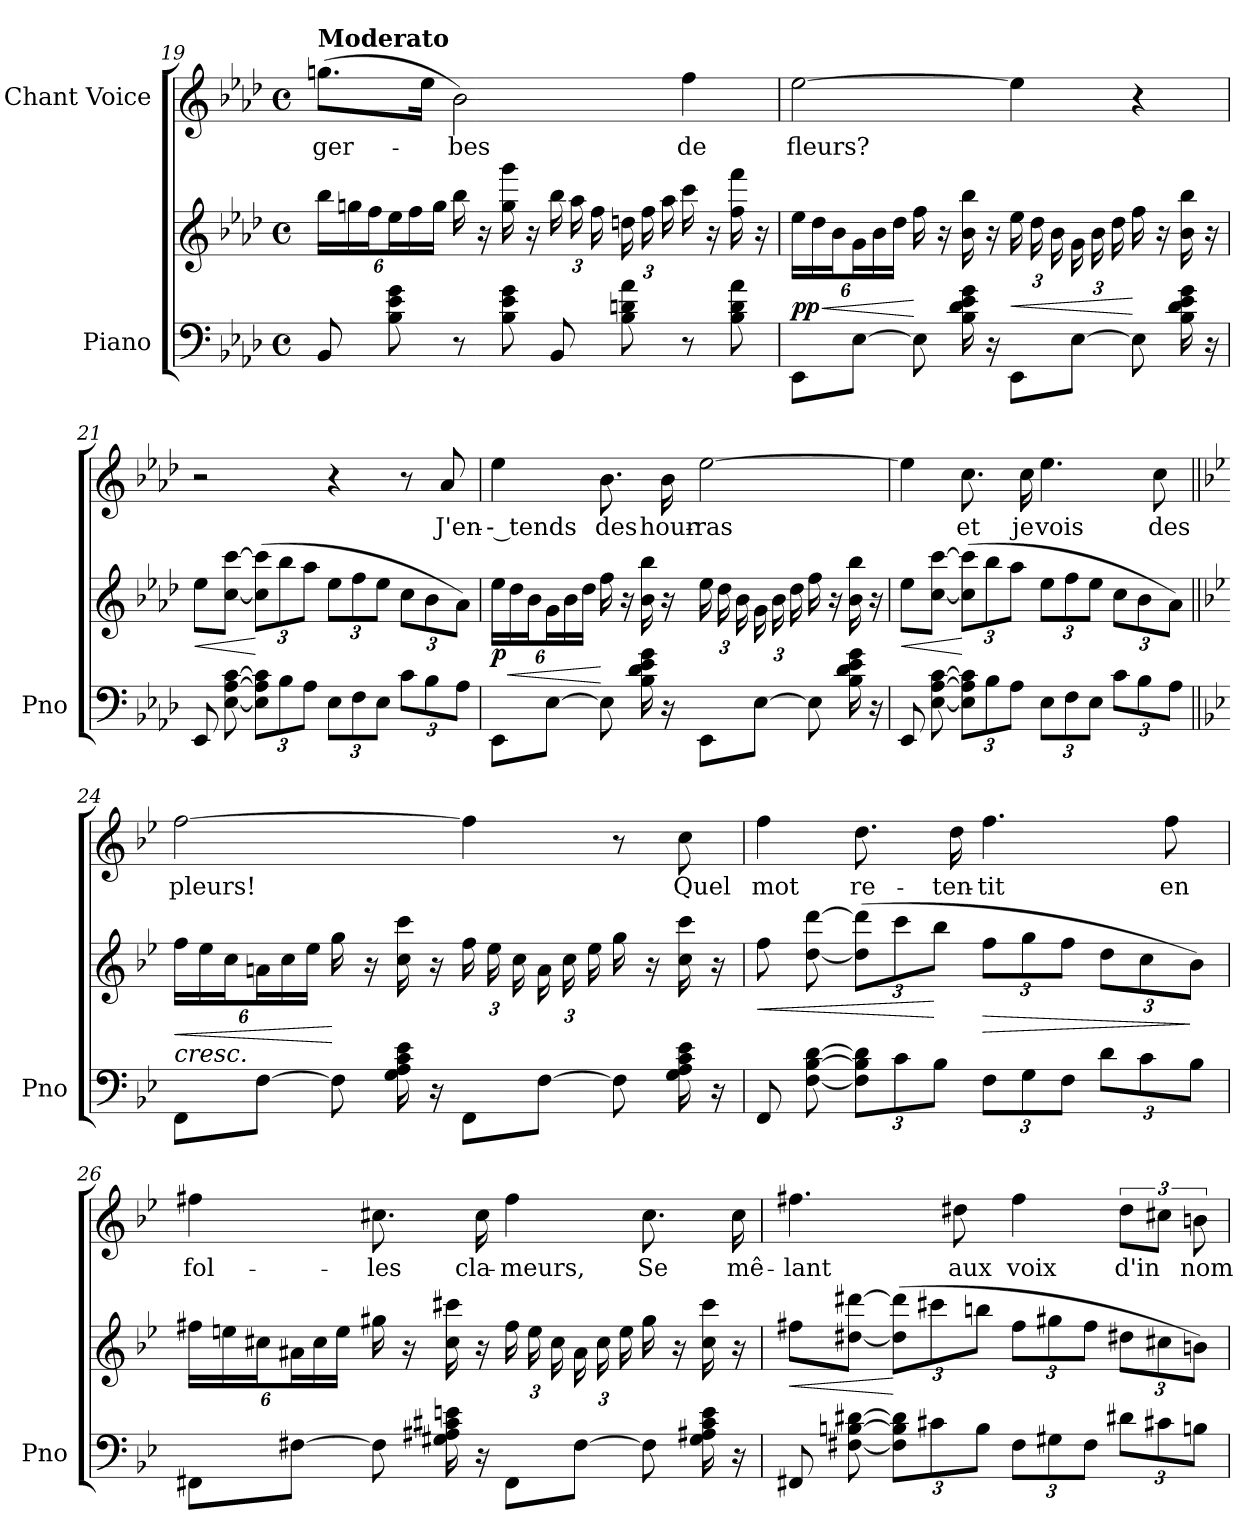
**kern	**kern	**dynam	**kern	**text
*part2	*part2	*part2	*part1	*part1
*staff3	*staff2	*staff2/3	*staff1	*staff1
*I"Piano	*	*	*I"Chant Voice	*
*I'Pno	*	*	*	*
*clefF4	*clefG2	*	*clefG2	*
*k[b-e-a-d-]	*k[b-e-a-d-]	*	*k[b-e-a-d-]	*
*M4/4	*M4/4	*	*M4/4	*
*met(c)	*met(c)	*	*met(c)	*
*	*Xbrackettup	*	*	*
=19	=19	=19	=19	=19
!	!	!	!LO:TX:a:B:t=Moderato	!
8BB-/	24bb-\LL	.	(8.ggn\L	ger-
.	24ggn\	.	.	.
.	24ff\J	.	.	.
8B-\ 8e-\ 8g\	24ee-\L	.	.	.
.	24ff\	.	.	.
.	.	.	16ee-\Jk	.
.	24gg\JJ	.	.	.
8r	16bb-\LL	.	2b-\)	-bes
.	16r	.	.	.
8B-\ 8e-\ 8g\	16gg\ 16ggg\JL	.	.	.
.	16r	.	.	.
8BB-/	24bb-\LL	.	.	.
.	24aa-\	.	.	.
.	24ff\J	.	.	.
8B-\ 8dn\ 8a-\	24ddn\L	.	.	.
.	24ff\	.	.	.
.	24aa-\JJ	.	.	.
8r	16ccc\LL	.	4ff\	de
.	16r	.	.	.
8B-\ 8d\ 8a-\	16ff\ 16fff\JL	.	.	.
.	16r	.	.	.
=20	=20	=20	=20	=20
!	!	!LO:HP:b	!	!
!	!	!LO:DY:n=1:b	!	!
8EE-\L	24ee-\LL	< pp	[2ee-\	fleurs?
.	24dd-\	.	.	.
.	24b-\J	.	.	.
[8E-\J	24g\L	.	.	.
.	24b-\	.	.	.
.	24dd-\JJ	.	.	.
8E-\]	16ff\LL	[	.	.
.	16r	.	.	.
16B-\ 16d-\ 16e-\ 16g\	16b-\ 16bb-\JL	.	.	.
16r	16r	.	.	.
!	!	!LO:HP:b	!	!
8EE-\L	24ee-\LL	<	4ee-\]	.
.	24dd-\	.	.	.
.	24b-\J	.	.	.
[8E-\J	24g\L	.	.	.
.	24b-\	.	.	.
.	24dd-\JJ	.	.	.
8E-\]	16ff\LL	[	4r	.
.	16r	.	.	.
16B-\ 16d-\ 16e-\ 16g\	16b-\ 16bb-\JL	.	.	.
16r	16r	.	.	.
=21	=21	=21	=21	=21
!	!	!LO:HP:b	!	!
8EE-/	8ee-\L	<	2r	.
[8E-\ [8A-\ [8c\	[8cc\ [8ccc\J	.	.	.
*Xbrackettup	*	*	*	*
12E-\] 12A-\] 12c\]L	(12cc\] 12ccc\]L	[	.	.
12B-\	12bb-\	.	.	.
12A-\J	12aa-\J	.	.	.
12E-\L	12ee-\L	.	4r	.
12F\	12ff\	.	.	.
12E-\J	12ee-\J	.	.	.
12c\L	12cc\L	.	8r	.
12B-\	12b-\	.	.	.
.	.	.	8a-/	J'en-
12A-\J	12a-\J)	.	.	.
=22	=22	=22	=22	=22
!	!	!LO:DY:b	!	!
8EE-\L	24ee-\LL	p	4ee-\	-- tends
!	!	!LO:HP:b	!	!
.	24dd-\	<	.	.
.	24b-\J	.	.	.
[8E-\J	24g\L	.	.	.
.	24b-\	.	.	.
.	24dd-\JJ	.	.	.
8E-\]	16ff\LL	[	8.b-\	des
.	16r	.	.	.
16B-\ 16d-\ 16e-\ 16g\	16b-\ 16bb-\JL	.	.	.
16r	16r	.	16b-\	hour-
8EE-\L	24ee-\LL	.	[2ee-\	-ras
.	24dd-\	.	.	.
.	24b-\J	.	.	.
[8E-\J	24g\L	.	.	.
.	24b-\	.	.	.
.	24dd-\JJ	.	.	.
8E-\]	16ff\LL	.	.	.
.	16r	.	.	.
16B-\ 16d-\ 16e-\ 16g\	16b-\ 16bb-\JL	.	.	.
16r	16r	.	.	.
=23	=23	=23	=23	=23
!	!	!LO:HP:b	!	!
8EE-/	8ee-\L	<	4ee-\]	.
[8E-\ [8A-\ [8c\	[8cc\ [8ccc\J	.	.	.
12E-\] 12A-\] 12c\]L	(12cc\] 12ccc\]L	[	8.cc\	et
12B-\	12bb-\	.	.	.
12A-\J	12aa-\J	.	.	.
.	.	.	16cc\	je
12E-\L	12ee-\L	.	4.ee-\	vois
12F\	12ff\	.	.	.
12E-\J	12ee-\J	.	.	.
12c\L	12cc\L	.	.	.
12B-\	12b-\	.	.	.
.	.	.	8cc\	des
12A-\J	12a-\J)	.	.	.
=24||	=24||	=24||	=24||	=24||
*k[b-e-]	*k[b-e-]	*	*k[b-e-]	*
!	!LO:TX:b:i:t=cresc.	!	!	!
!	!	!LO:HP:b	!	!
8FF\L	24ff\LL	<	[2ff\	pleurs!
.	24ee-\	.	.	.
.	24cc\J	.	.	.
[8F\J	24an\L	.	.	.
.	24cc\	.	.	.
.	24ee-\JJ	.	.	.
8F\]	16gg\LL	[	.	.
.	16r	.	.	.
16G\ 16A\ 16c\ 16e-\	16cc\ 16ccc\JL	.	.	.
16r	16r	.	.	.
8FF\L	24ff\LL	.	4ff\]	.
.	24ee-\	.	.	.
.	24cc\J	.	.	.
[8F\J	24a\L	.	.	.
.	24cc\	.	.	.
.	24ee-\JJ	.	.	.
8F\]	16gg\LL	.	8r	.
.	16r	.	.	.
16G\ 16A\ 16c\ 16e-\	16cc\ 16ccc\JL	.	8cc\	Quel
16r	16r	.	.	.
=25	=25	=25	=25	=25
!	!	!LO:HP:b	!	!
8FF/	8ff\	<	4ff\	mot
[8F\ [8B-\ [8d\	[8dd\ [8ddd\	.	.	.
12F\] 12B-\] 12d\]L	(12dd\] 12ddd\]L	.	8.dd\	re-
12c\	12ccc\	.	.	.
12B-\J	12bb-\J	[	.	.
.	.	.	16dd\	-ten-
!	!	!LO:HP:b	!	!
12F\L	12ff\L	>	4.ff\	-tit
12G\	12gg\	.	.	.
12F\J	12ff\J	.	.	.
12d\L	12dd\L	.	.	.
12c\	12cc\	.	.	.
.	.	.	8ff\	en
12B-\J	12b-\J)	]	.	.
=26	=26	=26	=26	=26
8FF#X\L	24ff#X\LL	.	4ff#X\	fol-
.	24een\	.	.	.
.	24cc#X\J	.	.	.
[8F#X\J	24a#X\L	.	.	.
.	24cc#\	.	.	.
.	24ee\JJ	.	.	.
8F#\]	16gg#X\LL	.	8.cc#X\	-les
.	16r	.	.	.
16G#X\ 16A#X\ 16c#X\ 16en\	16cc#\ 16ccc#X\JL	.	.	.
16r	16r	.	16cc#\	cla-
8FF#\L	24ff#\LL	.	4ff#\	-meurs,
.	24ee\	.	.	.
.	24cc#\J	.	.	.
[8F#\J	24a#\L	.	.	.
.	24cc#\	.	.	.
.	24ee\JJ	.	.	.
8F#\]	16gg#\LL	.	8.cc#\	Se
.	16r	.	.	.
16G#\ 16A#X\ 16c#\ 16e\	16cc#\ 16ccc#\JL	.	.	.
16r	16r	.	16cc#\	mê-
=27	=27	=27	=27	=27
!	!	!LO:HP:b	!	!
8FF#X/	8ff#X\L	<	4.ff#X\	-lant
[8F#X\ [8Bn\ [8d#X\	[8dd#X\ [8ddd#X\J	.	.	.
12F#\] 12B\] 12d#\]L	(12dd#\] 12ddd#\]L	[	.	.
12c#X\	12ccc#X\	.	.	.
.	.	.	8dd#X\	aux
12B\J	12bbn\J	.	.	.
12F#\L	12ff#\L	.	4ff#\	voix
12G#X\	12gg#X\	.	.	.
12F#\J	12ff#\J	.	.	.
12d#X\L	12dd#X\L	.	12dd#\L	d'in
12c#X\	12cc#X\	.	12cc#X\J	.
12Bn\J	12bn\J)	.	12bn\	nom-
=	=	=	=	=
*-	*-	*-	*-	*-
